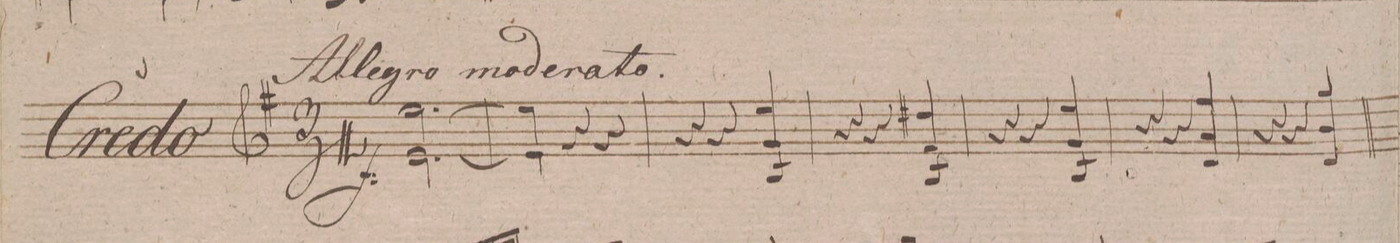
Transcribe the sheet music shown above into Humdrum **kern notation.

**kern	**dynam
*I"Violino 2do	*
*clefG2	*
*k[f#]	*
*M3/4	*
*2\right	*below
[2.ee\ [2.e\	f
=2	=2
*4\right	*
4ee]\ 4e\]	.
4r	.
4r	.
=3	=3
4r	.
4r	.
4ee/ 4g/ 4B/	.
=4	=4
4r	.
4r	.
4dd#X/ 4f#/ 4B/	.
=5	=5
4r	.
4r	.
4ee/ 4g/ 4B/	.
=6	=6
4r	.
4r	.
4ff#/ 4a/ 4d/	.
=7	=7
4r	.
4r	.
4gg/ 4b/ 4d/	.
=8	=8
*-	*-
